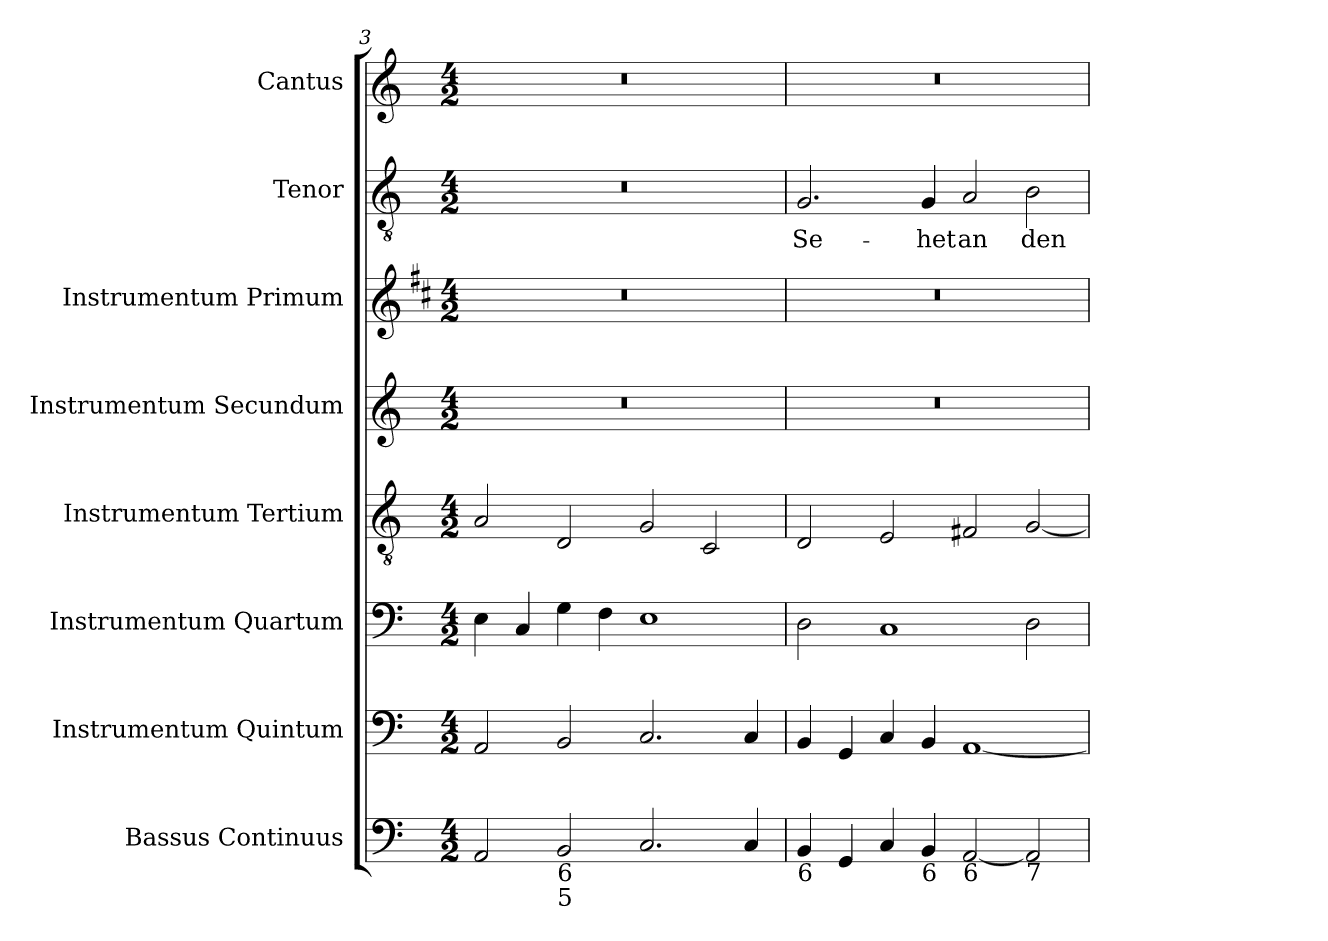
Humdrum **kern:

**kern	**kern	**kern	**kern	**kern	**kern	**kern	**text	**kern
*part8	*part7	*part6	*part5	*part4	*part3	*part2	*part2	*part1
*staff8	*staff7	*staff6	*staff5	*staff4	*staff3	*staff2	*staff2	*staff1
*I"Bassus Continuus	*I"Instrumentum Quintum	*I"Instrumentum Quartum	*I"Instrumentum Tertium	*I"Instrumentum Secundum	*I"Instrumentum Primum	*I"Tenor	*	*I"Cantus
*I'Bsn	*	*	*	*	*	*	*	*
*clefF4	*clefF4	*clefF4	*clefGv2	*clefG2	*clefG2	*clefGv2	*	*clefG2
*	*	*	*	*	*ITrd1c2	*	*	*
*k[]	*k[]	*k[]	*k[]	*k[]	*k[]	*k[]	*	*k[]
*C:	*C:	*C:	*C:	*C:	*C:	*C:	*	*C:
*M4/2	*M4/2	*M4/2	*M4/2	*M4/2	*M4/2	*M4/2	*	*M4/2
=3	=3	=3	=3	=3	=3	=3	=3	=3
2AA	2AA	4E	2A	0r	0r	0r	.	0r
.	.	4C	.	.	.	.	.	.
!LO:TX:b:t=6	!	!	!	!	!	!	!	!
!LO:TX:b:t=5	!	!	!	!	!	!	!	!
2BB	2BB	4G	2D	.	.	.	.	.
.	.	4F	.	.	.	.	.	.
2.C	2.C	1E	2G	.	.	.	.	.
.	.	.	2C	.	.	.	.	.
4C	4C	.	.	.	.	.	.	.
=4	=4	=4	=4	=4	=4	=4	=4	=4
!LO:TX:b:t=6	!	!	!	!	!	!	!	!
!	!	!	!	!	!	!	!LO:LY:b	!
4BB	4BB	2D	2D	0r	0r	2.G	Se-	0r
4GG	4GG	.	.	.	.	.	.	.
4C	4C	1C	2E	.	.	.	.	.
!LO:TX:b:t=6	!	!	!	!	!	!	!	!
!	!	!	!	!	!	!	!LO:LY:b	!
4BB	4BB	.	.	.	.	4G	-het	.
!LO:TX:b:t=6	!	!	!	!	!	!	!	!
!	!	!	!	!	!	!	!LO:LY:b	!
[2AA	[1AA	.	2F#X	.	.	2A	an	.
!LO:TX:b:t=7	!	!	!	!	!	!	!	!
!	!	!	!	!	!	!	!LO:LY:b	!
2AA]	.	2D	[2G	.	.	2B	den	.
=	=	=	=	=	=	=	=	=
*-	*-	*-	*-	*-	*-	*-	*-	*-
